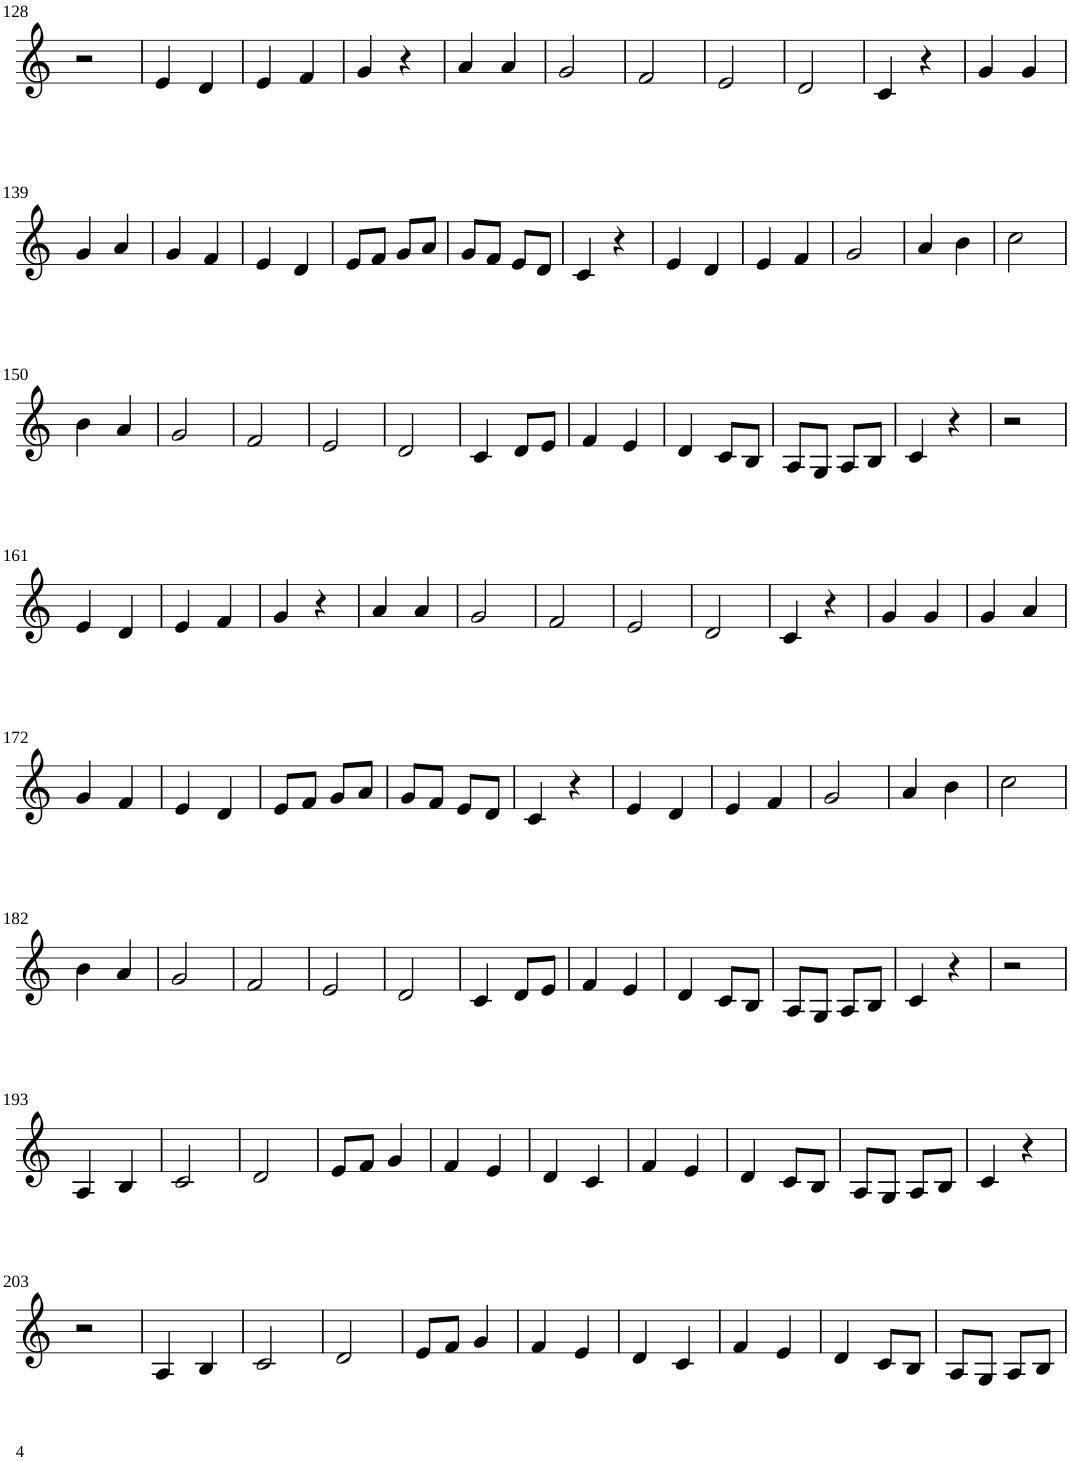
**kern
*part1
*staff1
*I"Violin
!!LO:PB:g=z
*clefG2
*k[]
*M2/4
=128
2r
=129
4e/
4d/
=130
4e/
4f/
=131
4g/
4r
=132
4a/
4a/
=133
2g/
=134
2f/
=135
2e/
=136
2d/
=137
4c/
4r
=138
4g/
4g/
!!LO:LB:g=z
=139
4g/
4a/
=140
4g/
4f/
=141
4e/
4d/
=142
8e/L
8f/J
8g/L
8a/J
=143
8g/L
8f/J
8e/L
8d/J
=144
4c/
4r
=145
4e/
4d/
=146
4e/
4f/
=147
2g/
=148
4a/
4b\
=149
2cc\
!!LO:LB:g=z
=150
4b\
4a/
=151
2g/
=152
2f/
=153
2e/
=154
2d/
=155
4c/
8d/L
8e/J
=156
4f/
4e/
=157
4d/
8c/L
8B/J
=158
8A/L
8G/J
8A/L
8B/J
=159
4c/
4r
=160
2r
!!LO:LB:g=z
=161
4e/
4d/
=162
4e/
4f/
=163
4g/
4r
=164
4a/
4a/
=165
2g/
=166
2f/
=167
2e/
=168
2d/
=169
4c/
4r
=170
4g/
4g/
=171
4g/
4a/
!!LO:LB:g=z
=172
4g/
4f/
=173
4e/
4d/
=174
8e/L
8f/J
8g/L
8a/J
=175
8g/L
8f/J
8e/L
8d/J
=176
4c/
4r
=177
4e/
4d/
=178
4e/
4f/
=179
2g/
=180
4a/
4b\
=181
2cc\
!!LO:LB:g=z
=182
4b\
4a/
=183
2g/
=184
2f/
=185
2e/
=186
2d/
=187
4c/
8d/L
8e/J
=188
4f/
4e/
=189
4d/
8c/L
8B/J
=190
8A/L
8G/J
8A/L
8B/J
=191
4c/
4r
=192
2r
!!LO:LB:g=z
=193
4A/
4B/
=194
2c/
=195
2d/
=196
8e/L
8f/J
4g/
=197
4f/
4e/
=198
4d/
4c/
=199
4f/
4e/
=200
4d/
8c/L
8B/J
=201
8A/L
8G/J
8A/L
8B/J
=202
4c/
4r
!!LO:LB:g=z
=203
2r
=204
4A/
4B/
=205
2c/
=206
2d/
=207
8e/L
8f/J
4g/
=208
4f/
4e/
=209
4d/
4c/
=210
4f/
4e/
=211
4d/
8c/L
8B/J
=212
8A/L
8G/J
8A/L
8B/J
=
*-
